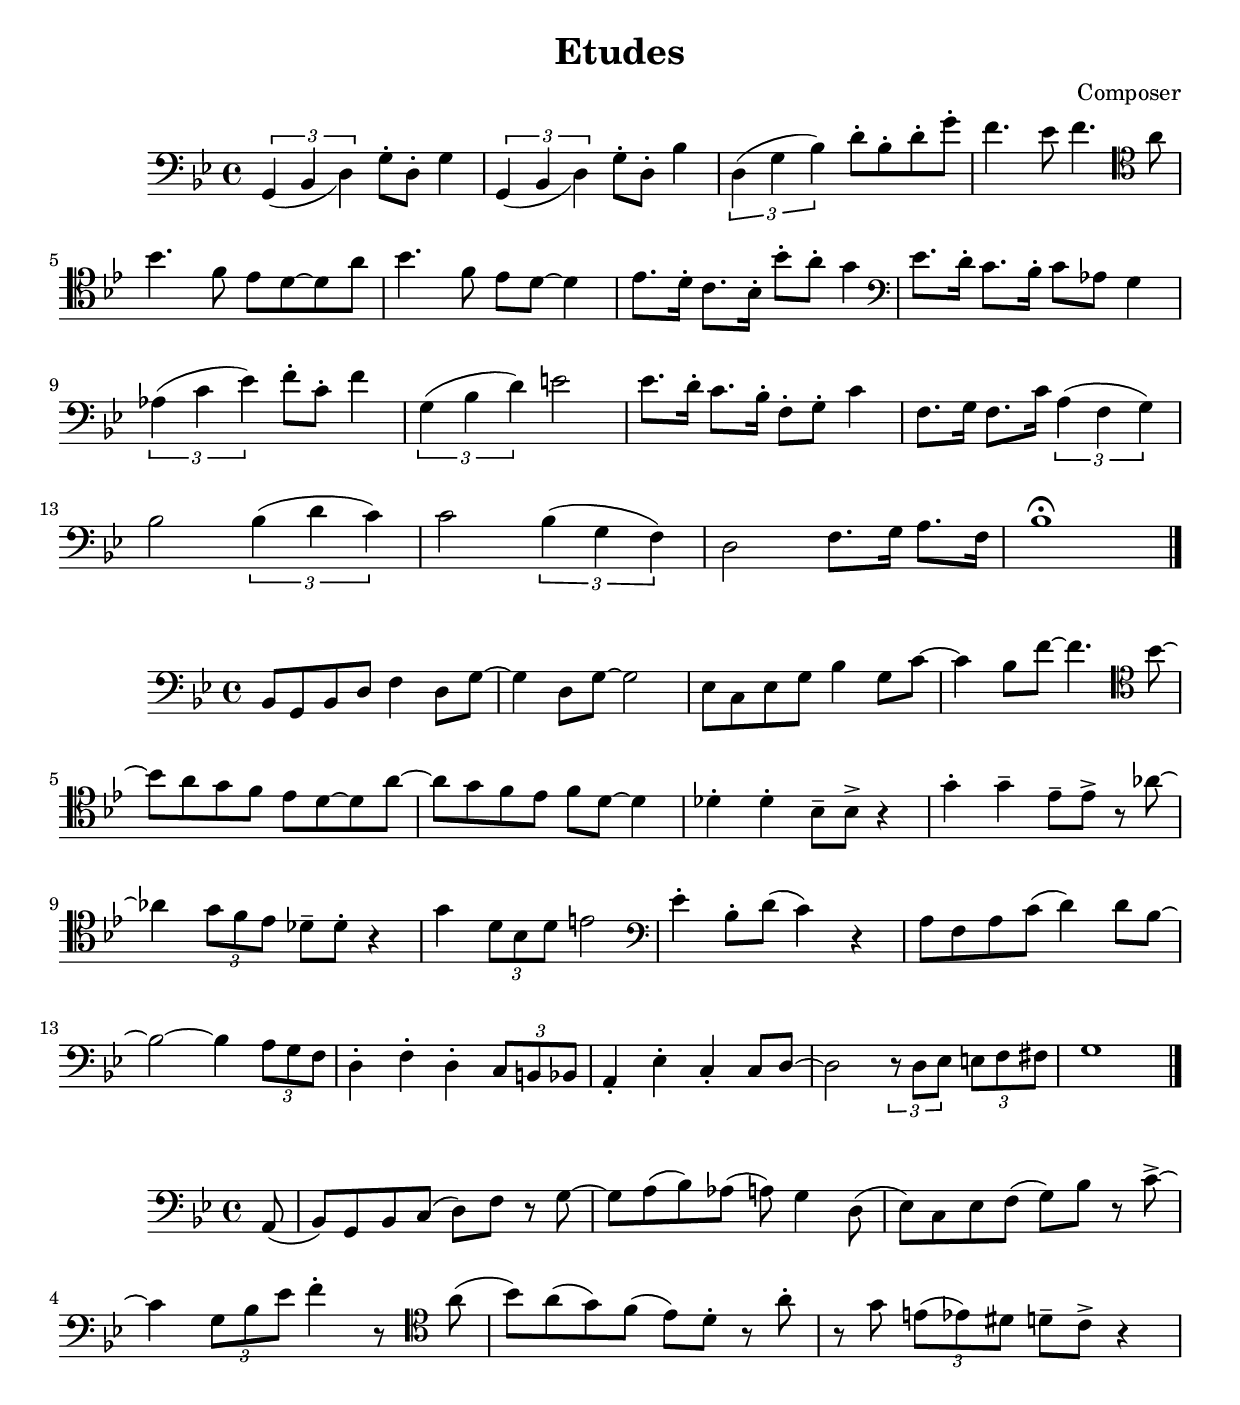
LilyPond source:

\header {
  title = "Etudes"
  composer = "Composer"
}

\score {
  \relative c' {
  \clef bass
  \key bes \major
  \slurDown
    \tuplet 3/2{g,4 (bes d)} g8\staccato d8\staccato g4 | \tuplet 3/2{g,4 (bes d)} g8\staccato d8\staccato bes'4 |
    \slurUp
    \tuplet 3/2{d,4 (g bes)} d8\staccato bes\staccato d\staccato g\staccato | f4. ees8 f4. \clef tenor a8|
    \break
    bes4. f8 ees d8~d8 a'8 | bes4. f8 ees8 d8~d4 | ees8. d16\staccato c8. bes16\staccato bes'8\staccato a\staccato g4 |
    \clef bass ees8. d16\staccato c8. bes16\staccato c8 aes8 g4 |
    \break
     \tuplet 3/2{aes4 (c ees)} f8\staccato c\staccato f4|
    \tuplet 3/2{g,4 (bes d)} e2 | ees8. d16\staccato c8. bes16\staccato f8\staccato g\staccato c4 |
    f,8. g16 f8. c'16 \tuplet 3/2{a4 (f g)} | 
    \break
    bes2 \tuplet 3/2{bes4 (d c)} |
    c2 \tuplet 3/2{bes4 (g f)} |d2 f8. g16 a8. f16 | bes1\fermata \bar "|."
  }

  \layout {}
  \midi {}
}

\score {
  \relative c' {
  \clef bass
  \key bes \major
  bes,8 g8 bes8 d8 f4 d8 g~|g4 d8 g8~g2 | ees8 c8 ees g8 bes4 g8 c8~| c4 bes8 f'8~f4. \clef tenor bes8~|
  \break
  bes8 a8 g f ees d8~d8 a'8~|a8 g8 f8 ees8 f8 d8~d4 |
   des4\staccato des4\staccato bes8\tenuto bes8\accent r4 | g'4\staccato g4\tenuto ees8\tenuto ees\accent r8 aes8~|
   \break
   aes4 \tuplet 3/2{g8 f ees} des8\tenuto des8\staccato r4 | g4 \tuplet 3/2{d8 bes d} e2 |
   \clef bass ees4\staccato bes8\staccato d8 (c4) r4 | a8 f8 a8 c8 (d4) d8 bes~ |
   \break
   bes2~bes4 \tuplet 3/2{a8 g8 f8} |d4\staccato f4\staccato d4\staccato \tuplet 3/2{c8 b bes} |
   a4\staccato ees'\staccato c4\staccato c8 d8~| d2 \tuplet 3/2{r8 d8 ees8} \tuplet 3/2{e8 f fis} |
   g1 \bar "|."
   

    }

  \layout {}
  \midi {}
}

\score {
  \relative c {
  \clef bass
  \key bes \major
    \partial 8 (a8 bes8) g bes c (d) f r8 g8~|g8 a8 (bes) aes (a) g4 d8 (ees8) c ees8 f8 (g8) bes8 r8 c8\accent~|
    \break
    c4 \tuplet 3/2 {g8 bes ees} f4\staccato r8 
    \clef tenor
    a8
    (bes8) a8 (g8) f8 (ees) d8\staccato r8 a'\staccato | r8 g \tuplet 3/2{e8 (ees8) dis} d8\tenuto c8\accent r4 |
    

    }

  \layout {}
  \midi {}
}